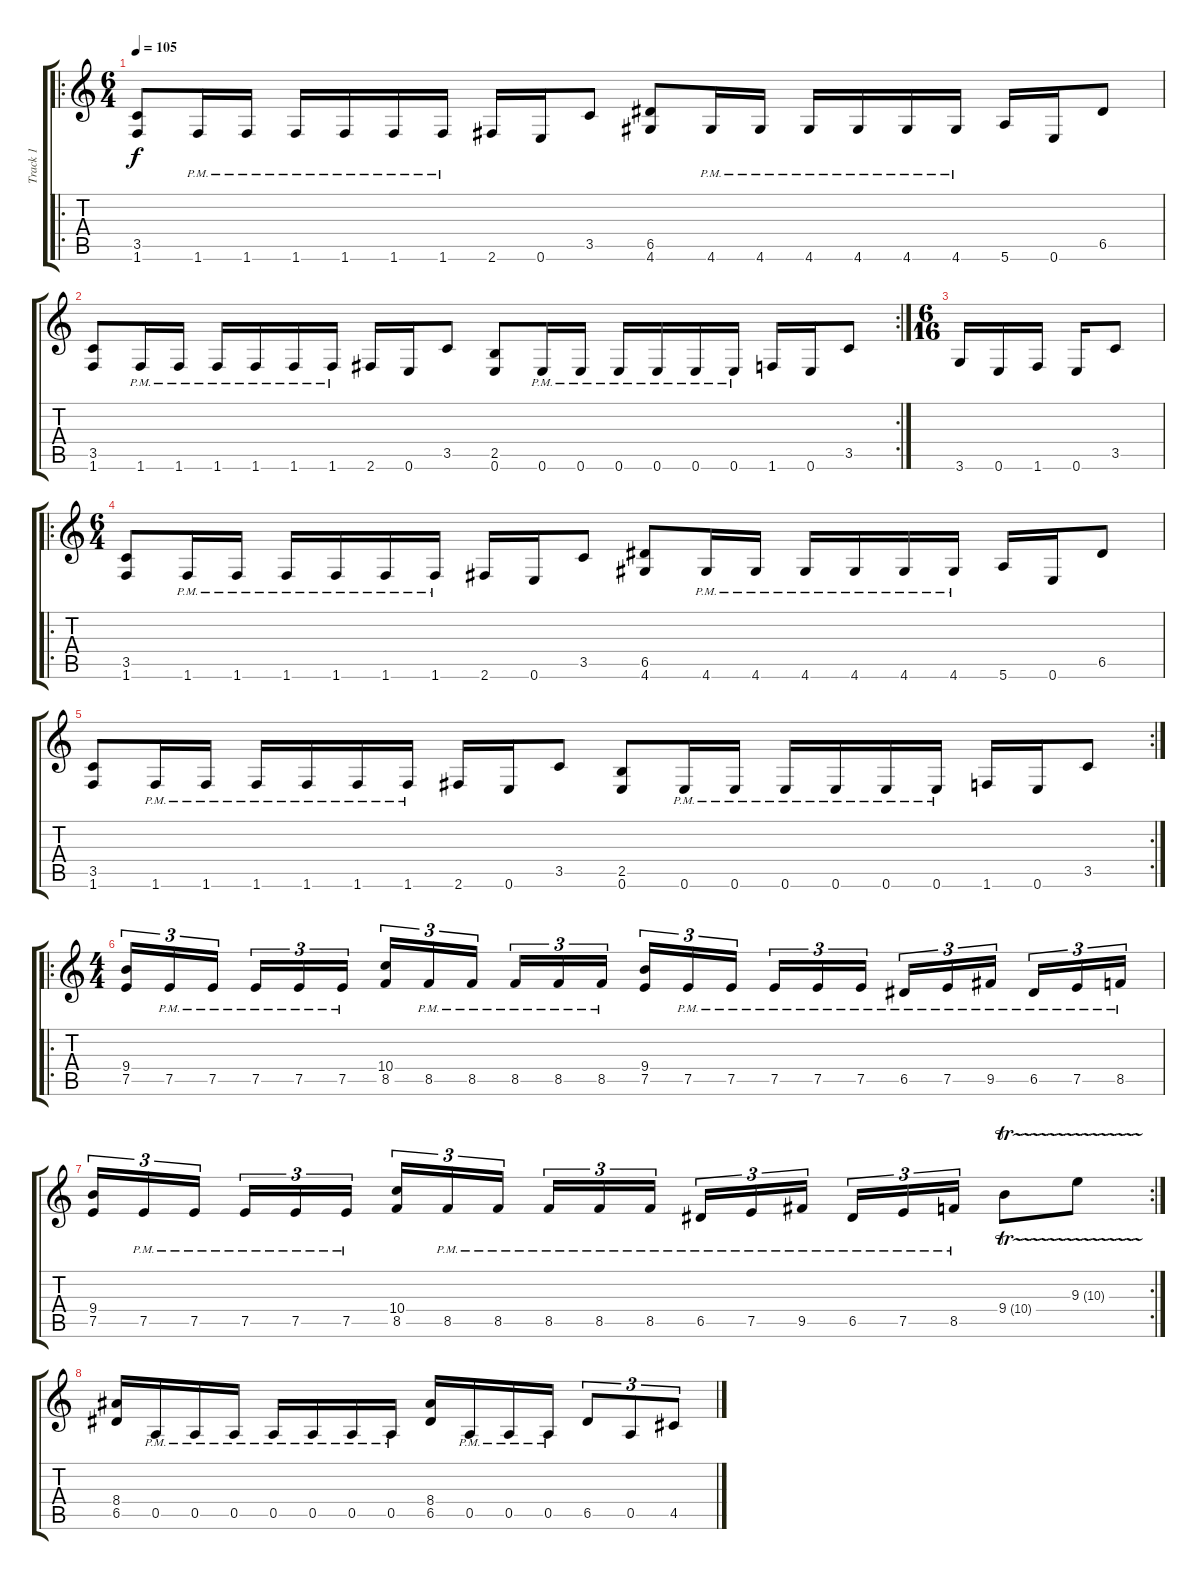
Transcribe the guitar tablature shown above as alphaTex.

\track ("Track 1" "Track 1") {instrument distortionguitar}
\staff {score tabs}
\tuning (E4 B3 G3 D3 A2 E2) {hide}
\ro
\ts (6 4)
\tempo 105
\clef g2
\ks c
(3.5 1.6).8{dy f} 1.6{pm}.16 1.6{pm}.16 1.6{pm}.16 1.6{pm}.16 1.6{pm}.16 1.6{pm}.16 2.6.16 0.6.16 3.5.8 (6.5 4.6).8 4.6{pm}.16 4.6{pm}.16 4.6{pm}.16 4.6{pm}.16 4.6{pm}.16 4.6{pm}.16 5.6.16 0.6.16 6.5.8 |
\rc 2
(3.5 1.6).8 1.6{pm}.16 1.6{pm}.16 1.6{pm}.16 1.6{pm}.16 1.6{pm}.16 1.6{pm}.16 2.6.16 0.6.16 3.5.8 (2.5 0.6).8 0.6{pm}.16 0.6{pm}.16 0.6{pm}.16 0.6{pm}.16 0.6{pm}.16 0.6{pm}.16 1.6.16 0.6.16 3.5.8 |
\ts (6 16)
3.6.16 0.6.16 1.6.16 0.6.16 3.5.8 |
\ro
\ts (6 4)
(3.5 1.6).8 1.6{pm}.16 1.6{pm}.16 1.6{pm}.16 1.6{pm}.16 1.6{pm}.16 1.6{pm}.16 2.6.16 0.6.16 3.5.8 (6.5 4.6).8 4.6{pm}.16 4.6{pm}.16 4.6{pm}.16 4.6{pm}.16 4.6{pm}.16 4.6{pm}.16 5.6.16 0.6.16 6.5.8 |
\rc 2
(3.5 1.6).8 1.6{pm}.16 1.6{pm}.16 1.6{pm}.16 1.6{pm}.16 1.6{pm}.16 1.6{pm}.16 2.6.16 0.6.16 3.5.8 (2.5 0.6).8 0.6{pm}.16 0.6{pm}.16 0.6{pm}.16 0.6{pm}.16 0.6{pm}.16 0.6{pm}.16 1.6.16 0.6.16 3.5.8 |
\ro
\ts (4 4)
(9.4 7.5).16{tu (3 2)} 7.5{pm}.16{tu (3 2)} 7.5{pm}.16{tu (3 2) beam splitsecondary} 7.5{pm}.16{tu (3 2)} 7.5{pm}.16{tu (3 2)} 7.5{pm}.16{tu (3 2)} (10.4 8.5).16{tu (3 2)} 8.5{pm}.16{tu (3 2)} 8.5{pm}.16{tu (3 2) beam splitsecondary} 8.5{pm}.16{tu (3 2)} 8.5{pm}.16{tu (3 2)} 8.5{pm}.16{tu (3 2)} (9.4 7.5).16{tu (3 2)} 7.5{pm}.16{tu (3 2)} 7.5{pm}.16{tu (3 2) beam splitsecondary} 7.5{pm}.16{tu (3 2)} 7.5{pm}.16{tu (3 2)} 7.5{pm}.16{tu (3 2)} 6.5{pm}.16{tu (3 2)} 7.5{pm}.16{tu (3 2)} 9.5{pm}.16{tu (3 2) beam splitsecondary} 6.5{pm}.16{tu (3 2)} 7.5{pm}.16{tu (3 2)} 8.5{pm}.16{tu (3 2)} |
\rc 2
(9.4 7.5).16{tu (3 2)} 7.5{pm}.16{tu (3 2)} 7.5{pm}.16{tu (3 2) beam splitsecondary} 7.5{pm}.16{tu (3 2)} 7.5{pm}.16{tu (3 2)} 7.5{pm}.16{tu (3 2)} (10.4 8.5).16{tu (3 2)} 8.5{pm}.16{tu (3 2)} 8.5{pm}.16{tu (3 2) beam splitsecondary} 8.5{pm}.16{tu (3 2)} 8.5{pm}.16{tu (3 2)} 8.5{pm}.16{tu (3 2)} 6.5{pm}.16{tu (3 2)} 7.5{pm}.16{tu (3 2)} 9.5{pm}.16{tu (3 2) beam splitsecondary} 6.5{pm}.16{tu (3 2)} 7.5{pm}.16{tu (3 2)} 8.5{pm}.16{tu (3 2)} 9.4{tr (10 32)}.8 9.3{tr (10 32)}.8 |
(8.4 6.5).16 0.5{pm}.16 0.5{pm}.16 0.5{pm}.16 0.5{pm}.16 0.5{pm}.16 0.5{pm}.16 0.5{pm}.16 (8.4 6.5).16 0.5{pm}.16 0.5{pm}.16 0.5{pm}.16 6.5.8{tu (3 2)} 0.5.8{tu (3 2)} 4.5.8{tu (3 2)}
